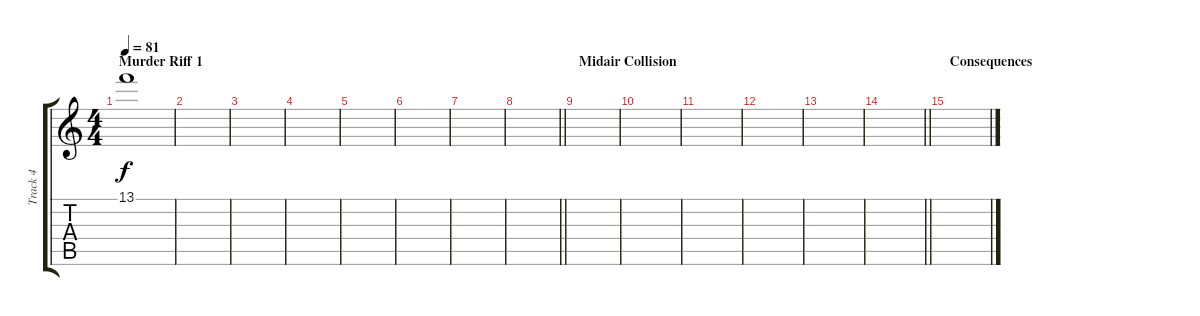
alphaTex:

\track ("Track 4" "Track 4") {instrument distortionguitar}
\staff {score tabs}
\tuning (E4 B3 G3 D3 A2 E2) {hide}
\ts (4 4)
\section ("" "Murder Riff 1")
\tempo 81
\clef g2
\ks c
13.1{t}.1{dy f} |
|
|
|
|
|
|
\barLineRight lightlight
|
\section ("" "Midair Collision")
|
|
|
|
|
\barLineRight lightlight
|
\section ("" "Consequences")
